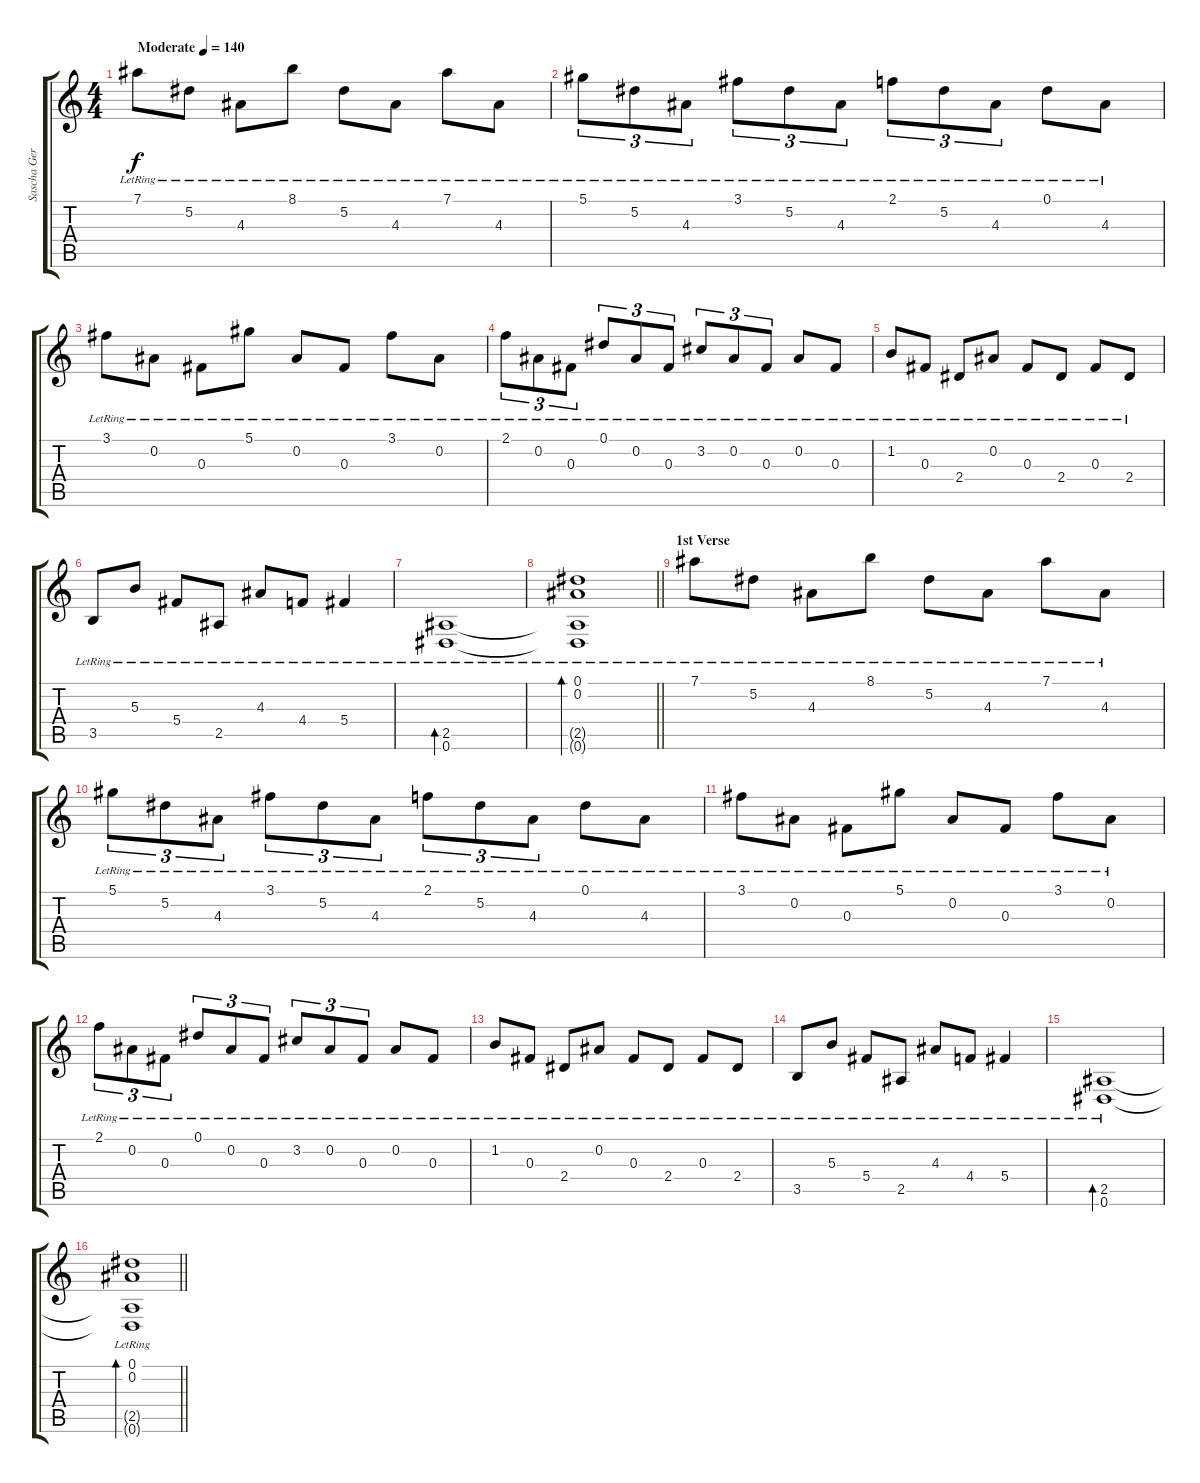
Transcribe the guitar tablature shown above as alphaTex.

\track ("Sascha Gerstner" "Sascha Ger") {instrument acousticguitarsteel}
\staff {score tabs}
\tuning (Eb4 Bb3 Gb3 Db3 Ab2 Eb2) {hide}
\ts (4 4)
\section ("" "")
\tempo (140 "Moderate")
\clef g2
\ks c
7.1{lr}.8{dy f instrument acousticguitarsteel} 5.2{lr}.8 4.3{lr}.8 8.1{lr}.8 5.2{lr}.8 4.3{lr}.8 7.1{lr}.8 4.3{lr}.8 |
5.1{lr}.8{tu (3 2)} 5.2{lr}.8{tu (3 2)} 4.3{lr}.8{tu (3 2)} 3.1{lr}.8{tu (3 2)} 5.2{lr}.8{tu (3 2)} 4.3{lr}.8{tu (3 2)} 2.1{lr}.8{tu (3 2)} 5.2{lr}.8{tu (3 2)} 4.3{lr}.8{tu (3 2)} 0.1{lr}.8 4.3{lr}.8 |
3.1{lr}.8 0.2{lr}.8 0.3{lr}.8 5.1{lr}.8 0.2{lr}.8 0.3{lr}.8 3.1{lr}.8 0.2{lr}.8 |
2.1{lr}.8{tu (3 2)} 0.2{lr}.8{tu (3 2)} 0.3{lr}.8{tu (3 2)} 0.1{lr}.8{tu (3 2)} 0.2{lr}.8{tu (3 2)} 0.3{lr}.8{tu (3 2)} 3.2{lr}.8{tu (3 2)} 0.2{lr}.8{tu (3 2)} 0.3{lr}.8{tu (3 2)} 0.2{lr}.8 0.3{lr}.8 |
1.2{lr}.8 0.3{lr}.8 2.4{lr}.8 0.2{lr}.8 0.3{lr}.8 2.4{lr}.8 0.3{lr}.8 2.4{lr}.8 |
3.5{lr}.8 5.3{lr}.8 5.4{lr}.8 2.5{lr}.8 4.3{lr}.8 4.4{lr}.8 5.4{lr}.4 |
(2.5{lr} 0.6{lr}).1{bd 60} |
\barLineRight lightlight
(0.1{lr} 0.2{lr} 2.5{t} 0.6{t}).1{bd 60} |
\section ("" "1st Verse")
7.1{lr}.8 5.2{lr}.8 4.3{lr}.8 8.1{lr}.8 5.2{lr}.8 4.3{lr}.8 7.1{lr}.8 4.3{lr}.8 |
5.1{lr}.8{tu (3 2)} 5.2{lr}.8{tu (3 2)} 4.3{lr}.8{tu (3 2)} 3.1{lr}.8{tu (3 2)} 5.2{lr}.8{tu (3 2)} 4.3{lr}.8{tu (3 2)} 2.1{lr}.8{tu (3 2)} 5.2{lr}.8{tu (3 2)} 4.3{lr}.8{tu (3 2)} 0.1{lr}.8 4.3{lr}.8 |
3.1{lr}.8 0.2{lr}.8 0.3{lr}.8 5.1{lr}.8 0.2{lr}.8 0.3{lr}.8 3.1{lr}.8 0.2{lr}.8 |
2.1{lr}.8{tu (3 2)} 0.2{lr}.8{tu (3 2)} 0.3{lr}.8{tu (3 2)} 0.1{lr}.8{tu (3 2)} 0.2{lr}.8{tu (3 2)} 0.3{lr}.8{tu (3 2)} 3.2{lr}.8{tu (3 2)} 0.2{lr}.8{tu (3 2)} 0.3{lr}.8{tu (3 2)} 0.2{lr}.8 0.3{lr}.8 |
1.2{lr}.8 0.3{lr}.8 2.4{lr}.8 0.2{lr}.8 0.3{lr}.8 2.4{lr}.8 0.3{lr}.8 2.4{lr}.8 |
3.5{lr}.8 5.3{lr}.8 5.4{lr}.8 2.5{lr}.8 4.3{lr}.8 4.4{lr}.8 5.4{lr}.4 |
(2.5{lr} 0.6{lr}).1{bd 60} |
\barLineRight lightlight
(0.1{lr} 0.2{lr} 2.5{t} 0.6{t}).1{bd 60}
